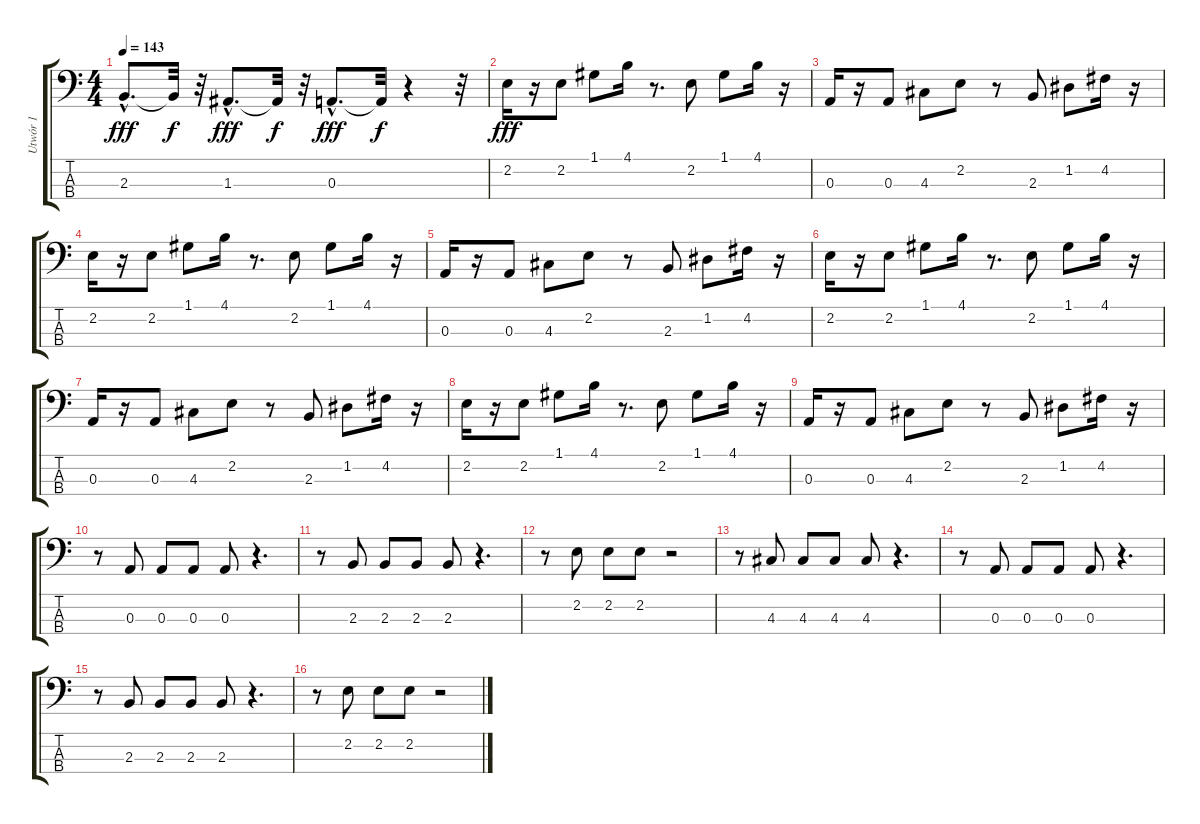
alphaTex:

\track ("Utwór 1" "Utwór 1") {instrument electricbassfinger}
\staff {score tabs}
\tuning (G2 D2 A1 E1) {hide}
\ts (4 4)
\tempo 143
\clef f4
\ks c
2.3{hac}.8{d dy fff} 2.3{t}.32{dy f} r.32 1.3{hac}.8{d dy fff} 1.3{t}.32{dy f} r.32 0.3{hac}.8{d dy fff} 0.3{t}.32{dy f} r.4 r.32 |
2.2.16{dy fff} r.16 2.2.8 1.1.8 4.1.16 r.8{d} 2.2.8 1.1.8 4.1.16 r.16 |
0.3.16 r.16 0.3.8 4.3.8 2.2.8 r.8 2.3.8 1.2.8 4.2.16 r.16 |
2.2.16 r.16 2.2.8 1.1.8 4.1.16 r.8{d} 2.2.8 1.1.8 4.1.16 r.16 |
0.3.16 r.16 0.3.8 4.3.8 2.2.8 r.8 2.3.8 1.2.8 4.2.16 r.16 |
2.2.16 r.16 2.2.8 1.1.8 4.1.16 r.8{d} 2.2.8 1.1.8 4.1.16 r.16 |
0.3.16 r.16 0.3.8 4.3.8 2.2.8 r.8 2.3.8 1.2.8 4.2.16 r.16 |
2.2.16 r.16 2.2.8 1.1.8 4.1.16 r.8{d} 2.2.8 1.1.8 4.1.16 r.16 |
0.3.16 r.16 0.3.8 4.3.8 2.2.8 r.8 2.3.8 1.2.8 4.2.16 r.16 |
r.8 0.3.8 0.3.8 0.3.8 0.3.8 r.4{d} |
r.8 2.3.8 2.3.8 2.3.8 2.3.8 r.4{d} |
r.8 2.2.8 2.2.8 2.2.8 r.2 |
r.8 4.3.8 4.3.8 4.3.8 4.3.8 r.4{d} |
r.8 0.3.8 0.3.8 0.3.8 0.3.8 r.4{d} |
r.8 2.3.8 2.3.8 2.3.8 2.3.8 r.4{d} |
r.8 2.2.8 2.2.8 2.2.8 r.2
